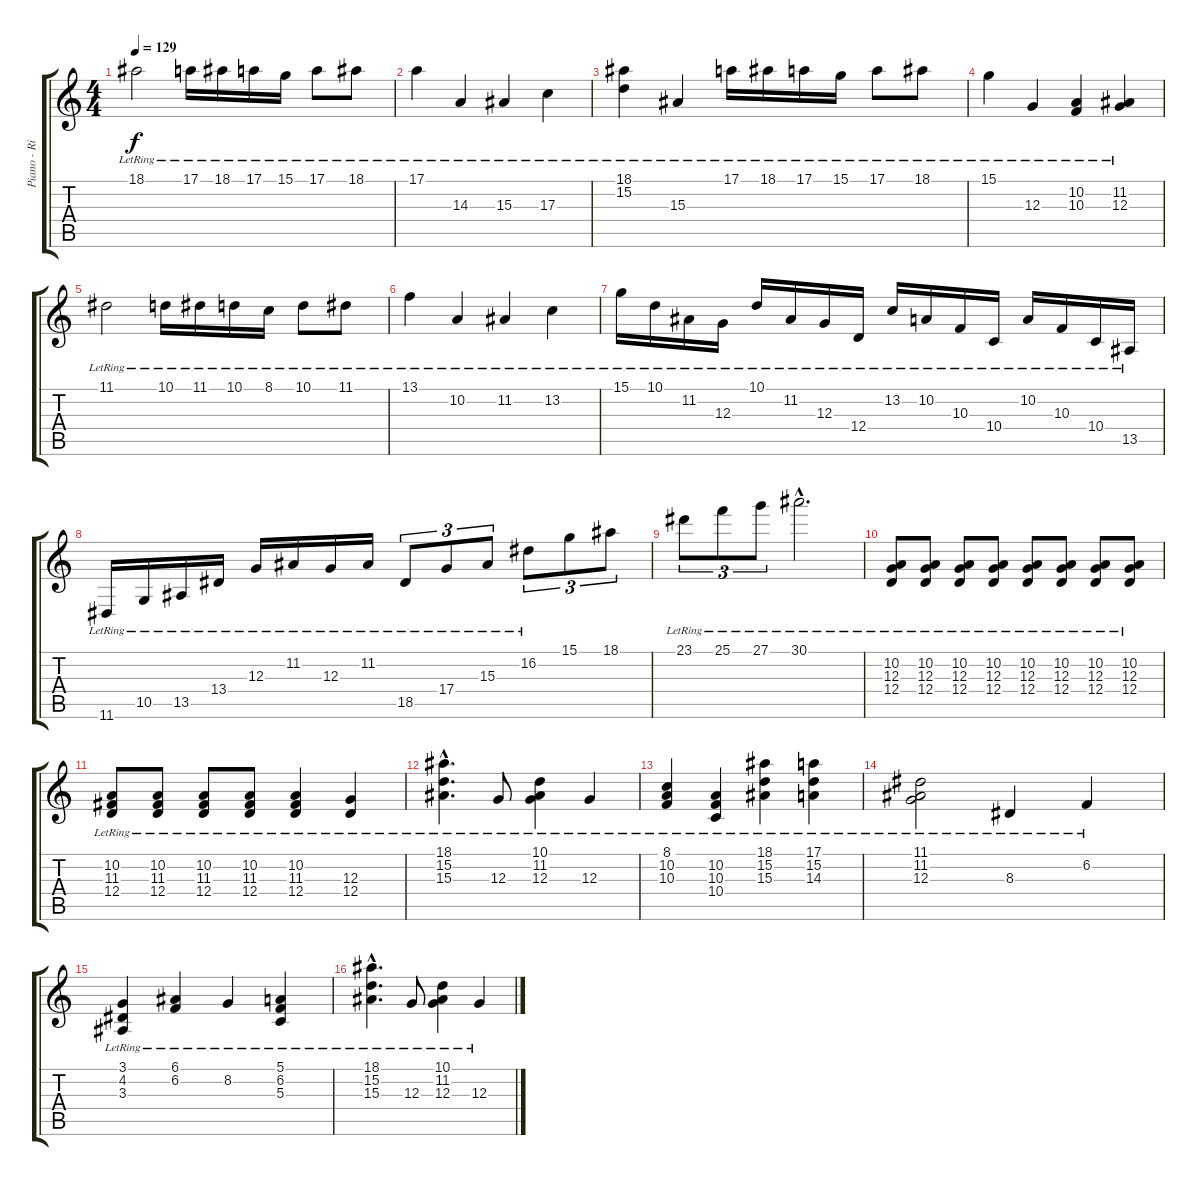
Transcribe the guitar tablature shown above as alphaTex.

\track ("Piano - Right" "Piano - Ri") {instrument brightacousticpiano}
\staff {score tabs}
\tuning (E4 B3 G3 D3 A2 E2) {hide}
\ts (4 4)
\tempo 129
\clef g2
\ks c
18.1{lr}.2{dy f} 17.1{lr}.16 18.1{lr}.16 17.1{lr}.16 15.1{lr}.16 17.1{lr}.8 18.1{lr}.8 |
17.1{lr}.4 14.3{lr}.4 15.3{lr}.4 17.3{lr}.4 |
(18.1{lr} 15.2{lr}).4 15.3{lr}.4 17.1{lr}.16 18.1{lr}.16 17.1{lr}.16 15.1{lr}.16 17.1{lr}.8 18.1{lr}.8 |
15.1{lr}.4 12.3{lr}.4 (10.2{lr} 10.3{lr}).4 (11.2{lr} 12.3{lr}).4 |
11.1{lr}.2 10.1{lr}.16 11.1{lr}.16 10.1{lr}.16 8.1{lr}.16 10.1{lr}.8 11.1{lr}.8 |
13.1{lr}.4 10.2{lr}.4 11.2{lr}.4 13.2{lr}.4 |
15.1{lr}.16 10.1{lr}.16 11.2{lr}.16 12.3{lr}.16 10.1{lr}.16 11.2{lr}.16 12.3{lr}.16 12.4{lr}.16 13.2{lr}.16 10.2{lr}.16 10.3{lr}.16 10.4{lr}.16 10.2{lr}.16 10.3{lr}.16 10.4{lr}.16 13.5{lr}.16 |
11.6{lr}.16 10.5{lr}.16 13.5{lr}.16 13.4{lr}.16 12.3{lr}.16 11.2{lr}.16 12.3{lr}.16 11.2{lr}.16 18.5{lr}.8{tu (3 2)} 17.4{lr}.8{tu (3 2)} 15.3{lr}.8{tu (3 2)} 16.2{lr}.8{tu (3 2)} 15.1.8{tu (3 2)} 18.1.8{tu (3 2)} |
23.1{lr}.8{tu (3 2)} 25.1{lr}.8{tu (3 2)} 27.1{lr}.8{tu (3 2)} 30.1{hac lr}.2{d} |
(10.2{lr} 12.3{lr} 12.4{lr}).8 (10.2{lr} 12.3{lr} 12.4{lr}).8 (10.2{lr} 12.3{lr} 12.4{lr}).8 (10.2{lr} 12.3{lr} 12.4{lr}).8 (10.2{lr} 12.3{lr} 12.4{lr}).8 (10.2{lr} 12.3{lr} 12.4{lr}).8 (10.2{lr} 12.3{lr} 12.4{lr}).8 (10.2{lr} 12.3{lr} 12.4{lr}).8 |
(10.2{lr} 11.3{lr} 12.4{lr}).8 (10.2{lr} 11.3{lr} 12.4{lr}).8 (10.2{lr} 11.3{lr} 12.4{lr}).8 (10.2{lr} 11.3{lr} 12.4{lr}).8 (10.2{lr} 11.3{lr} 12.4{lr}).4 (12.3{lr} 12.4{lr}).4 |
(18.1{hac lr} 15.2{hac lr} 15.3{hac lr}).4{d} 12.3{lr}.8 (10.1{lr} 11.2{lr} 12.3{lr}).4 12.3{lr}.4 |
(8.1{lr} 10.2{lr} 10.3{lr}).4 (10.2{lr} 10.3{lr} 10.4{lr}).4 (18.1{lr} 15.2{lr} 15.3{lr}).4 (17.1{lr} 15.2{lr} 14.3{lr}).4 |
(11.1{lr} 11.2{lr} 12.3{lr}).2 8.3{lr}.4 6.2{lr}.4 |
(3.1{lr} 4.2{lr} 3.3{lr}).4 (6.1{lr} 6.2{lr}).4 8.2{lr}.4 (5.1{lr} 6.2{lr} 5.3{lr}).4 |
\section ("" "")
(18.1{hac lr} 15.2{hac lr} 15.3{hac lr}).4{d} 12.3{lr}.8 (10.1{lr} 11.2{lr} 12.3{lr}).4 12.3{lr}.4
